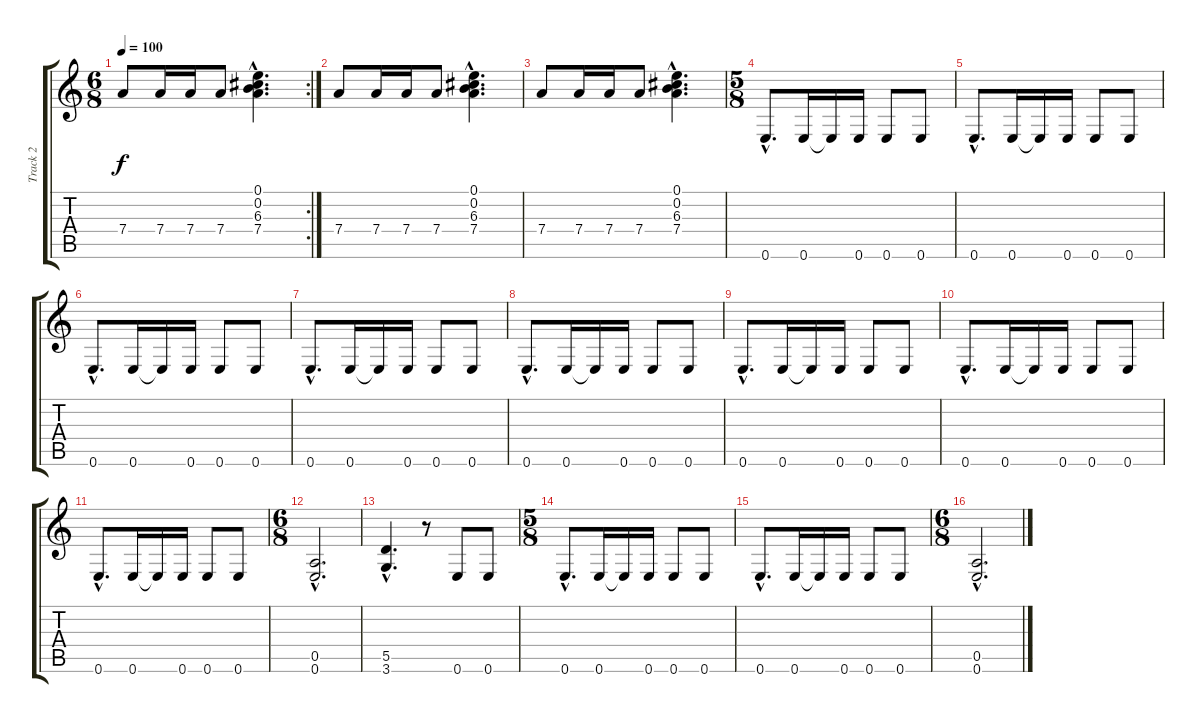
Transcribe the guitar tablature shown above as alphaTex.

\track ("Track 2" "Track 2") {instrument overdrivenguitar}
\staff {score tabs}
\tuning (E4 B3 G3 D3 A2 E2) {hide}
\rc 2
\ts (6 8)
\tempo 100
\clef g2
\ks c
7.4.8{dy f} 7.4.16 7.4.16 7.4.8 (0.1{hac} 0.2{hac} 6.3{hac} 7.4{hac}).4{d} |
7.4.8 7.4.16 7.4.16 7.4.8 (0.1{hac} 0.2{hac} 6.3{hac} 7.4{hac}).4{d} |
7.4.8 7.4.16 7.4.16 7.4.8 (0.1{hac} 0.2{hac} 6.3{hac} 7.4{hac}).4{d} |
\ts (5 8)
0.6{hac}.8{d} 0.6.16 0.6{t}.16 0.6.16 0.6.8 0.6.8 |
0.6{hac}.8{d} 0.6.16 0.6{t}.16 0.6.16 0.6.8 0.6.8 |
0.6{hac}.8{d} 0.6.16 0.6{t}.16 0.6.16 0.6.8 0.6.8 |
0.6{hac}.8{d} 0.6.16 0.6{t}.16 0.6.16 0.6.8 0.6.8 |
0.6{hac}.8{d} 0.6.16 0.6{t}.16 0.6.16 0.6.8 0.6.8 |
0.6{hac}.8{d} 0.6.16 0.6{t}.16 0.6.16 0.6.8 0.6.8 |
0.6{hac}.8{d} 0.6.16 0.6{t}.16 0.6.16 0.6.8 0.6.8 |
0.6{hac}.8{d} 0.6.16 0.6{t}.16 0.6.16 0.6.8 0.6.8 |
\ts (6 8)
(0.5{hac} 0.6{hac}).2{d} |
(5.5{hac} 3.6{hac}).4{d} r.8 0.6.8 0.6.8 |
\ts (5 8)
0.6{hac}.8{d} 0.6.16 0.6{t}.16 0.6.16 0.6.8 0.6.8 |
0.6{hac}.8{d} 0.6.16 0.6{t}.16 0.6.16 0.6.8 0.6.8 |
\ts (6 8)
(0.5{hac} 0.6{hac}).2{d}
